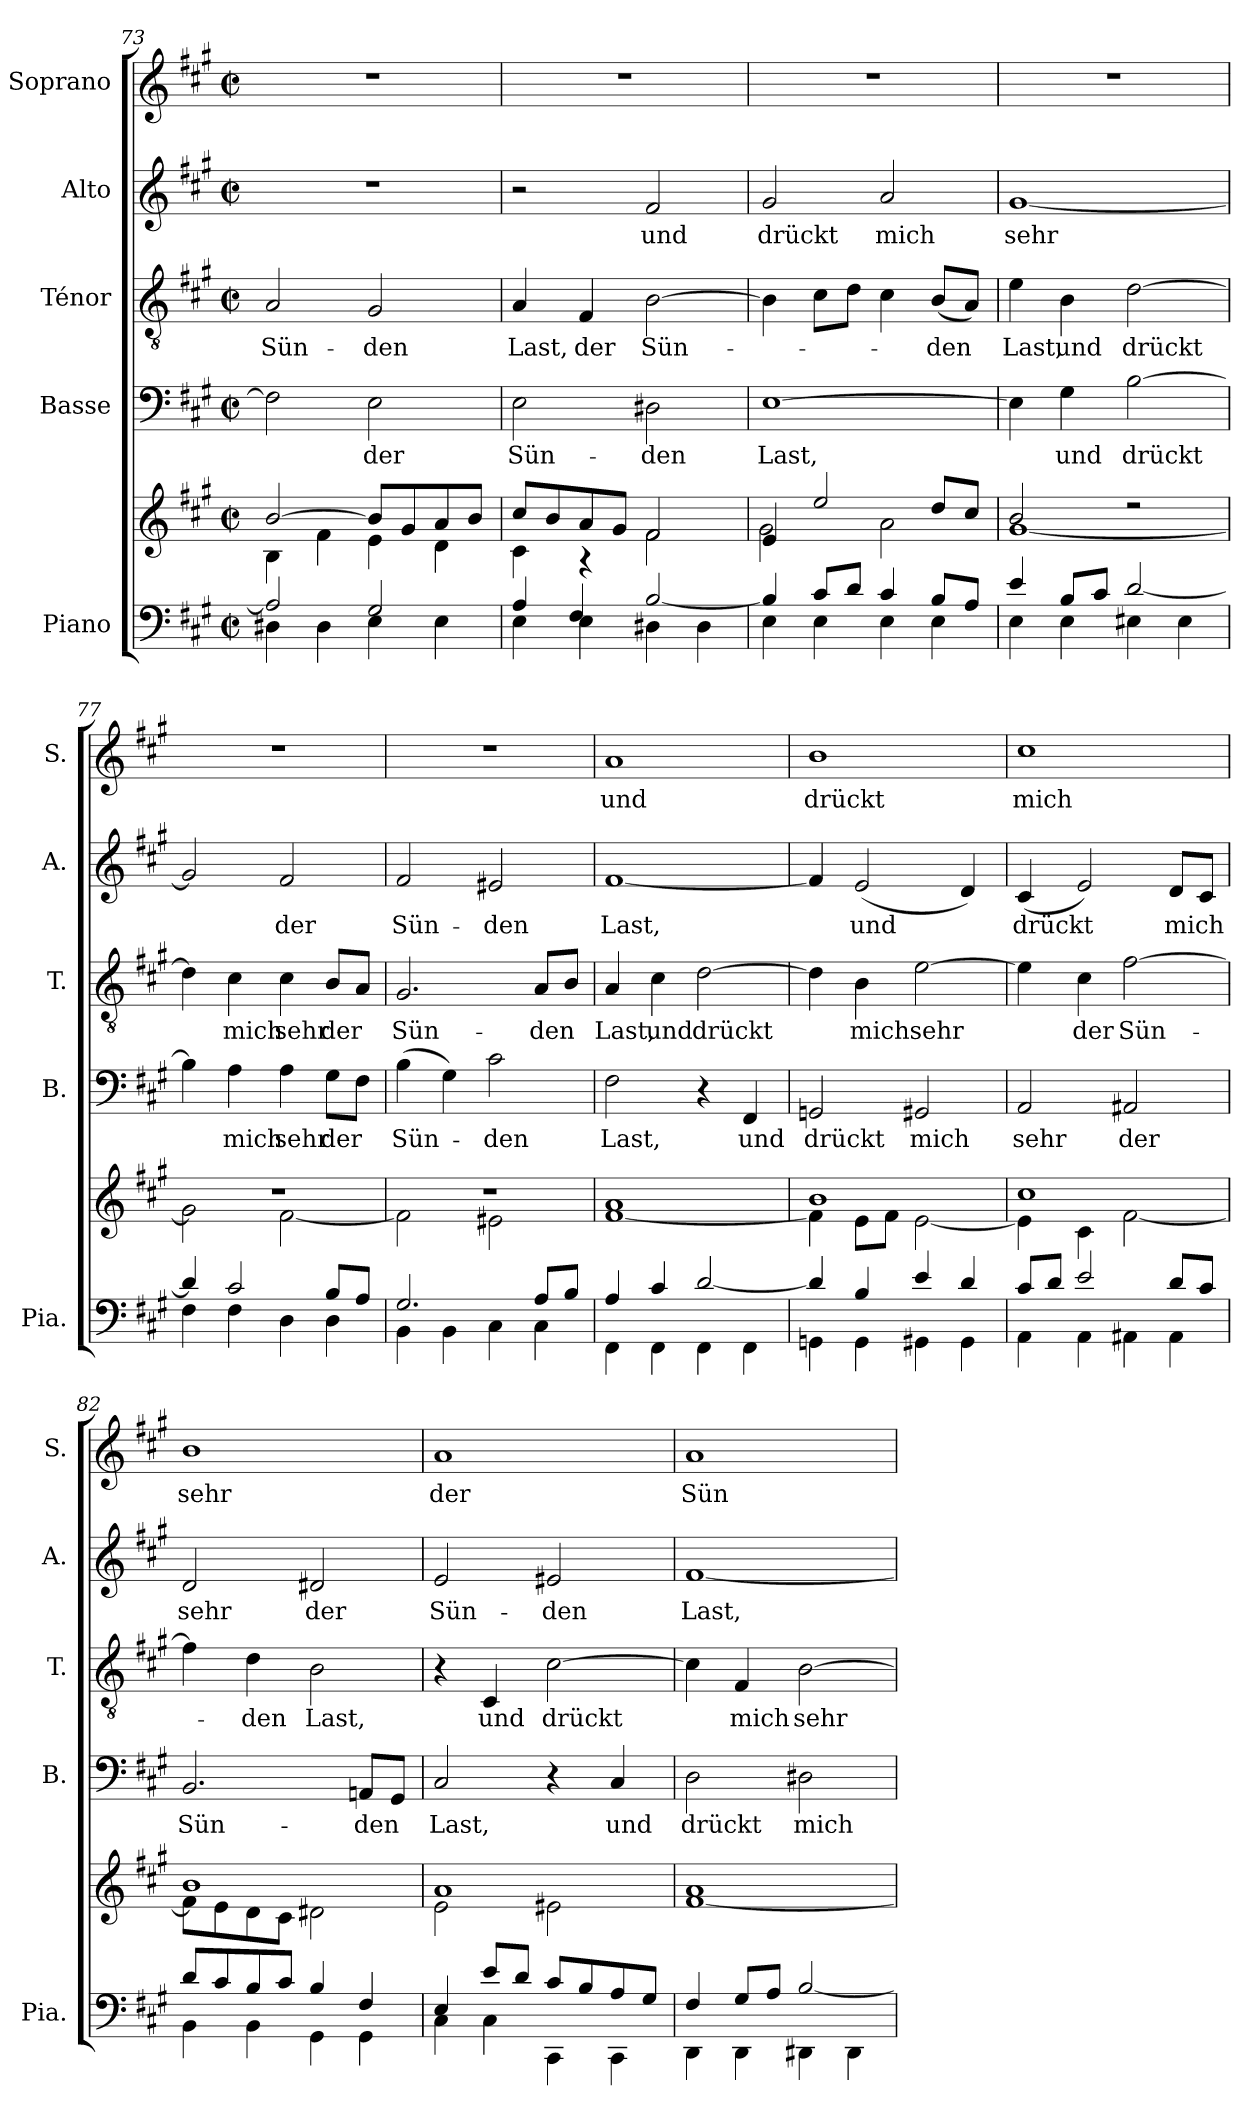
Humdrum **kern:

**kern	**kern	**kern	**text	**kern	**text	**kern	**text	**kern	**text
*part5	*part5	*part4	*part4	*part3	*part3	*part2	*part2	*part1	*part1
*staff6	*staff5	*staff4	*staff4	*staff3	*staff3	*staff2	*staff2	*staff1	*staff1
*I"Piano	*	*I"Basse	*	*I"Ténor	*	*I"Alto	*	*I"Soprano	*
*I'Pia.	*	*I'B.	*	*I'T.	*	*I'A.	*	*I'S.	*
*clefF4	*clefG2	*clefF4	*	*clefGv2	*	*clefG2	*	*clefG2	*
*k[f#c#g#]	*k[f#c#g#]	*k[f#c#g#]	*	*k[f#c#g#]	*	*k[f#c#g#]	*	*k[f#c#g#]	*
*M2/2	*M2/2	*M2/2	*	*M2/2	*	*M2/2	*	*M2/2	*
*met(c|)	*met(c|)	*met(c|)	*	*met(c|)	*	*met(c|)	*	*met(c|)	*
=73	=73	=73	=73	=73	=73	=73	=73	=73	=73
*^	*^	*	*	*	*	*	*	*	*
4D#X\	2A/]	[2b/	4B\	2F#\]	.	2A/	Sün-	1r	.	1r	.
4D#\	.	.	4f#\	.	.	.	.	.	.	.	.
4E\	2G#/	8b/L]	4e\	2E\	der	2G#/	-den	.	.	.	.
.	.	8g#/	.	.	.	.	.	.	.	.	.
4E\	.	8a/	4d\	.	.	.	.	.	.	.	.
.	.	8b/J	.	.	.	.	.	.	.	.	.
=74	=74	=74	=74	=74	=74	=74	=74	=74	=74	=74	=74
4E\	4A/	8cc#/L	4c#\	2E\	Sün-	4A/	Last,	2r	.	1r	.
.	.	8b/	.	.	.	.	.	.	.	.	.
4E\	4F#/	8a/	4r	.	.	4F#/	der	.	.	.	.
.	.	8g#/J	.	.	.	.	.	.	.	.	.
4D#X\	[2B/	2f#/	2f#\	2D#X\	-den	[2B\	Sün-	2f#/	und	.	.
4D#\	.	.	.	.	.	.	.	.	.	.	.
=75	=75	=75	=75	=75	=75	=75	=75	=75	=75	=75	=75
4E\	4B/]	4e/	2g#\	[1E	Last,	4B\]	.	2g#/	drückt	1r	.
4E\	8c#/L	2ee/	.	.	.	8c#\L	.	.	.	.	.
.	8d/J	.	.	.	.	8d\J	.	.	.	.	.
4E\	4c#/	.	2a\	.	.	4c#\	.	2a/	mich	.	.
4E\	8B/L	8dd/L	.	.	.	(8B/L	-den	.	.	.	.
.	8A/J	8cc#/J	.	.	.	8A/J)	.	.	.	.	.
=76	=76	=76	=76	=76	=76	=76	=76	=76	=76	=76	=76
4E\	4e/	2b/	[1g#	4E\]	.	4e\	Last,	[1g#	sehr	1r	.
4E\	8B/L	.	.	4G#\	und	4B\	und	.	.	.	.
.	8c#/J	.	.	.	.	.	.	.	.	.	.
4E#X\	[2d/	2r	.	[2B\	drückt	[2d\	drückt	.	.	.	.
4E#\	.	.	.	.	.	.	.	.	.	.	.
!!LO:PB:g=z
=77	=77	=77	=77	=77	=77	=77	=77	=77	=77	=77	=77
4F#\	4d/]	1r	2g#\]	4B\]	.	4d\]	.	2g#/]	.	1r	.
4F#\	2c#/	.	.	4A\	mich	4c#\	mich	.	.	.	.
4D\	.	.	[2f#\	4A\	sehr	4c#\	sehr	2f#/	der	.	.
4D\	8B/L	.	.	8G#\L	der	8B/L	der	.	.	.	.
.	8A/J	.	.	8F#\J	.	8A/J	.	.	.	.	.
=78	=78	=78	=78	=78	=78	=78	=78	=78	=78	=78	=78
4BB\	2.G#/	1r	2f#\]	(4B\	Sün-	2.G#/	Sün-	2f#/	Sün-	1r	.
4BB\	.	.	.	4G#\)	.	.	.	.	.	.	.
4C#\	.	.	2e#X\	2c#\	-den	.	.	2e#X/	-den	.	.
4C#\	8A/L	.	.	.	.	8A/L	-den	.	.	.	.
.	8B/J	.	.	.	.	8B/J	.	.	.	.	.
=79	=79	=79	=79	=79	=79	=79	=79	=79	=79	=79	=79
4FF#\	4A/	1a	[1f#	2F#\	Last,	4A/	Last,	[1f#	Last,	1a	und
4FF#\	4c#/	.	.	.	.	4c#\	und	.	.	.	.
4FF#\	[2d/	.	.	4r	.	[2d\	drückt	.	.	.	.
4FF#\	.	.	.	4FF#/	und	.	.	.	.	.	.
=80	=80	=80	=80	=80	=80	=80	=80	=80	=80	=80	=80
4GGn\	4d/]	1b	4f#\]	2GGn/	drückt	4d\]	.	4f#/]	.	1b	drückt
4GG\	4B/	.	8e\L	.	.	4B\	mich	(2e/	und	.	.
.	.	.	8f#\J	.	.	.	.	.	.	.	.
4GG#X\	4e/	.	[2e\	2GG#X/	mich	[2e\	sehr	.	.	.	.
4GG#\	4d/	.	.	.	.	.	.	4d/)	.	.	.
=81	=81	=81	=81	=81	=81	=81	=81	=81	=81	=81	=81
4AA\	8c#/L	1cc#	4e\]	2AA/	sehr	4e\]	.	(4c#/	drückt	1cc#	mich
.	8d/J	.	.	.	.	.	.	.	.	.	.
4AA\	2e/	.	4c#\	.	.	4c#\	der	2e/)	.	.	.
4AA#X\	.	.	[2f#\	2AA#X/	der	[2f#\	Sün-	.	.	.	.
4AA#\	8d/L	.	.	.	.	.	.	8d/L	mich	.	.
.	8c#/J	.	.	.	.	.	.	8c#/J	.	.	.
!!LO:LB:g=z
=82	=82	=82	=82	=82	=82	=82	=82	=82	=82	=82	=82
4BB\	8d/L	1b	8f#\L]	2.BB/	Sün-	4f#\]	.	2d/	sehr	1b	sehr
.	8c#/	.	8e\	.	.	.	.	.	.	.	.
4BB\	8B/	.	8d\	.	.	4d\	-den	.	.	.	.
.	8c#/J	.	8c#\J	.	.	.	.	.	.	.	.
4GG#\	4B/	.	2d#X\	.	.	2B\	Last,	2d#X/	der	.	.
4GG#\	4F#/	.	.	8AAn/L	-den	.	.	.	.	.	.
.	.	.	.	8GG#/J	.	.	.	.	.	.	.
=83	=83	=83	=83	=83	=83	=83	=83	=83	=83	=83	=83
4C#\	4E/	1a	2e\	2C#/	Last,	4r	.	2e/	Sün-	1a	der
4C#\	8e/L	.	.	.	.	4C#/	und	.	.	.	.
.	8d/J	.	.	.	.	.	.	.	.	.	.
4CC#\	8c#/L	.	2e#X\	4r	.	[2c#\	drückt	2e#X/	-den	.	.
.	8B/	.	.	.	.	.	.	.	.	.	.
4CC#\	8A/	.	.	4C#/	und	.	.	.	.	.	.
.	8G#/J	.	.	.	.	.	.	.	.	.	.
=84	=84	=84	=84	=84	=84	=84	=84	=84	=84	=84	=84
4DD\	4F#/	1a	[1f#	2D\	drückt	4c#\]	.	[1f#	Last,	1a	Sün-
4DD\	8G#/L	.	.	.	.	4F#/	mich	.	.	.	.
.	8A/J	.	.	.	.	.	.	.	.	.	.
4DD#X\	[2B/	.	.	2D#X\	mich	[2B\	sehr	.	.	.	.
4DD#\	.	.	.	.	.	.	.	.	.	.	.
*v	*v	*	*	*	*	*	*	*	*	*	*
*	*v	*v	*	*	*	*	*	*	*	*
=	=	=	=	=	=	=	=	=	=
*-	*-	*-	*-	*-	*-	*-	*-	*-	*-
